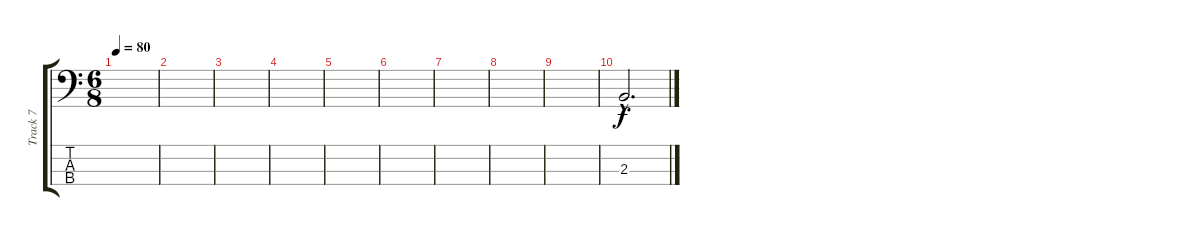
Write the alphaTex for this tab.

\track ("Track 7" "Track 7") {instrument electricbassfinger}
\staff {score tabs}
\tuning (G2 D2 A1 E1) {hide}
\ts (6 8)
\tempo 80
\clef f4
\ks c
|
|
|
|
|
|
|
|
|
2.3{hac}.2{d}
